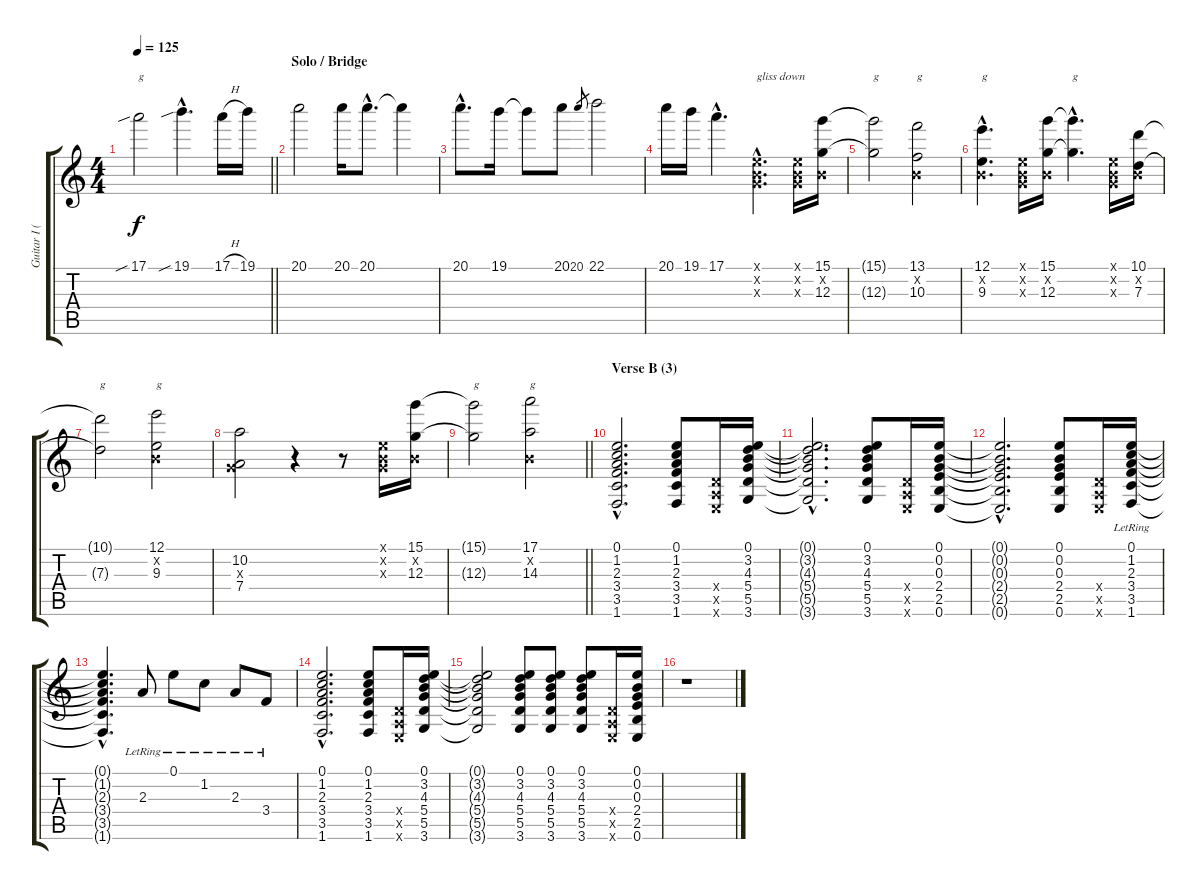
\track ("Guitar I (Sugizo)" "Guitar I (") {instrument distortionguitar}
\staff {score tabs}
\tuning (E4 B3 G3 D3 A2 E2) {hide}
\ts (4 4)
\tempo 125
\clef g2
\barLineRight lightlight
\ks c
17.1{sib}.2{txt "g" dy f} 19.1{sib hac}.4{d} 17.1{h}.16 19.1.16 |
\section ("" "Solo / Bridge")
20.1.2 20.1.16 20.1{hac}.8{d} 20.1{t}.4 |
20.1{hac}.8{d} 19.1.16 19.1{t}.8 20.1.8 20.1.8{gr} 22.1.2 |
20.1.16 19.1.16 17.1{hac}.4{d} (0.1{hac x} 0.2{hac x} 0.3{hac x}).4{d txt "gliss down" volume 12 balance 14} (0.1{x} 0.2{x} 0.3{x}).16 (15.1 0.2{x} 12.3).16 |
(15.1{t} 12.3{t}).2{txt "g"} (13.1 0.2{x} 10.3).2{txt "g"} |
(12.1{hac} 0.2{hac x} 9.3{hac}).4{d txt "g"} (0.1{x} 0.2{x} 0.3{x}).16 (15.1 0.2{x} 12.3).16 (15.1{hac t} 12.3{hac t}).4{d txt "g"} (0.1{x} 0.2{x} 0.3{x}).16 (10.1 0.2{x} 7.3).16 |
(10.1{t} 7.3{t}).2{txt "g"} (12.1 0.2{x} 9.3).2{txt "g"} |
(10.2 0.3{x} 7.4).2 r.4 r.8 (0.1{x} 0.2{x} 0.3{x}).16 (15.1 0.2{x} 12.3).16 |
\barLineRight lightlight
(15.1{t} 12.3{t}).2{txt "g"} (17.1 0.2{x} 14.3).2{txt "g"} |
\section ("" "Verse B (3)")
(0.1{hac} 1.2{hac} 2.3{hac} 3.4{hac} 3.5{hac} 1.6{hac}).2{d} (0.1 1.2 2.3 3.4 3.5 1.6).8 (0.4{x} 0.5{x} 0.6{x}).16 (0.1 3.2 4.3 5.4 5.5 3.6).16 |
(0.1{hac t} 3.2{hac t} 4.3{hac t} 5.4{hac t} 5.5{hac t} 3.6{hac t}).2{d} (0.1 3.2 4.3 5.4 5.5 3.6).8 (0.4{x} 0.5{x} 0.6{x}).16 (0.1 0.2 0.3 2.4 2.5 0.6).16 |
(0.1{hac t} 0.2{hac t} 0.3{hac t} 2.4{hac t} 2.5{hac t} 0.6{hac t}).2{d} (0.1 0.2 0.3 2.4 2.5 0.6).8 (0.4{x} 0.5{x} 0.6{x}).16 (0.1{lr} 1.2{lr} 2.3{lr} 3.4{lr} 3.5{lr} 1.6{lr}).16 |
(0.1{hac t} 1.2{hac t} 2.3{hac t} 3.4{hac t} 3.5{hac t} 1.6{hac t}).4{d} 2.3{lr}.8 0.1{lr}.8 1.2{lr}.8 2.3{lr}.8 3.4{lr}.8 |
(0.1{hac} 1.2{hac} 2.3{hac} 3.4{hac} 3.5{hac} 1.6{hac}).2{d} (0.1 1.2 2.3 3.4 3.5 1.6).8 (0.4{x} 0.5{x} 0.6{x}).16 (0.1 3.2 4.3 5.4 5.5 3.6).16 |
(0.1{t} 3.2{t} 4.3{t} 5.4{t} 5.5{t} 3.6{t}).2 (0.1 3.2 4.3 5.4 5.5 3.6).8 (0.1 3.2 4.3 5.4 5.5 3.6).8 (0.1 3.2 4.3 5.4 5.5 3.6).8 (0.4{x} 0.5{x} 0.6{x}).16 (0.1 0.2 0.3 2.4 2.5 0.6).16 |
r.1
